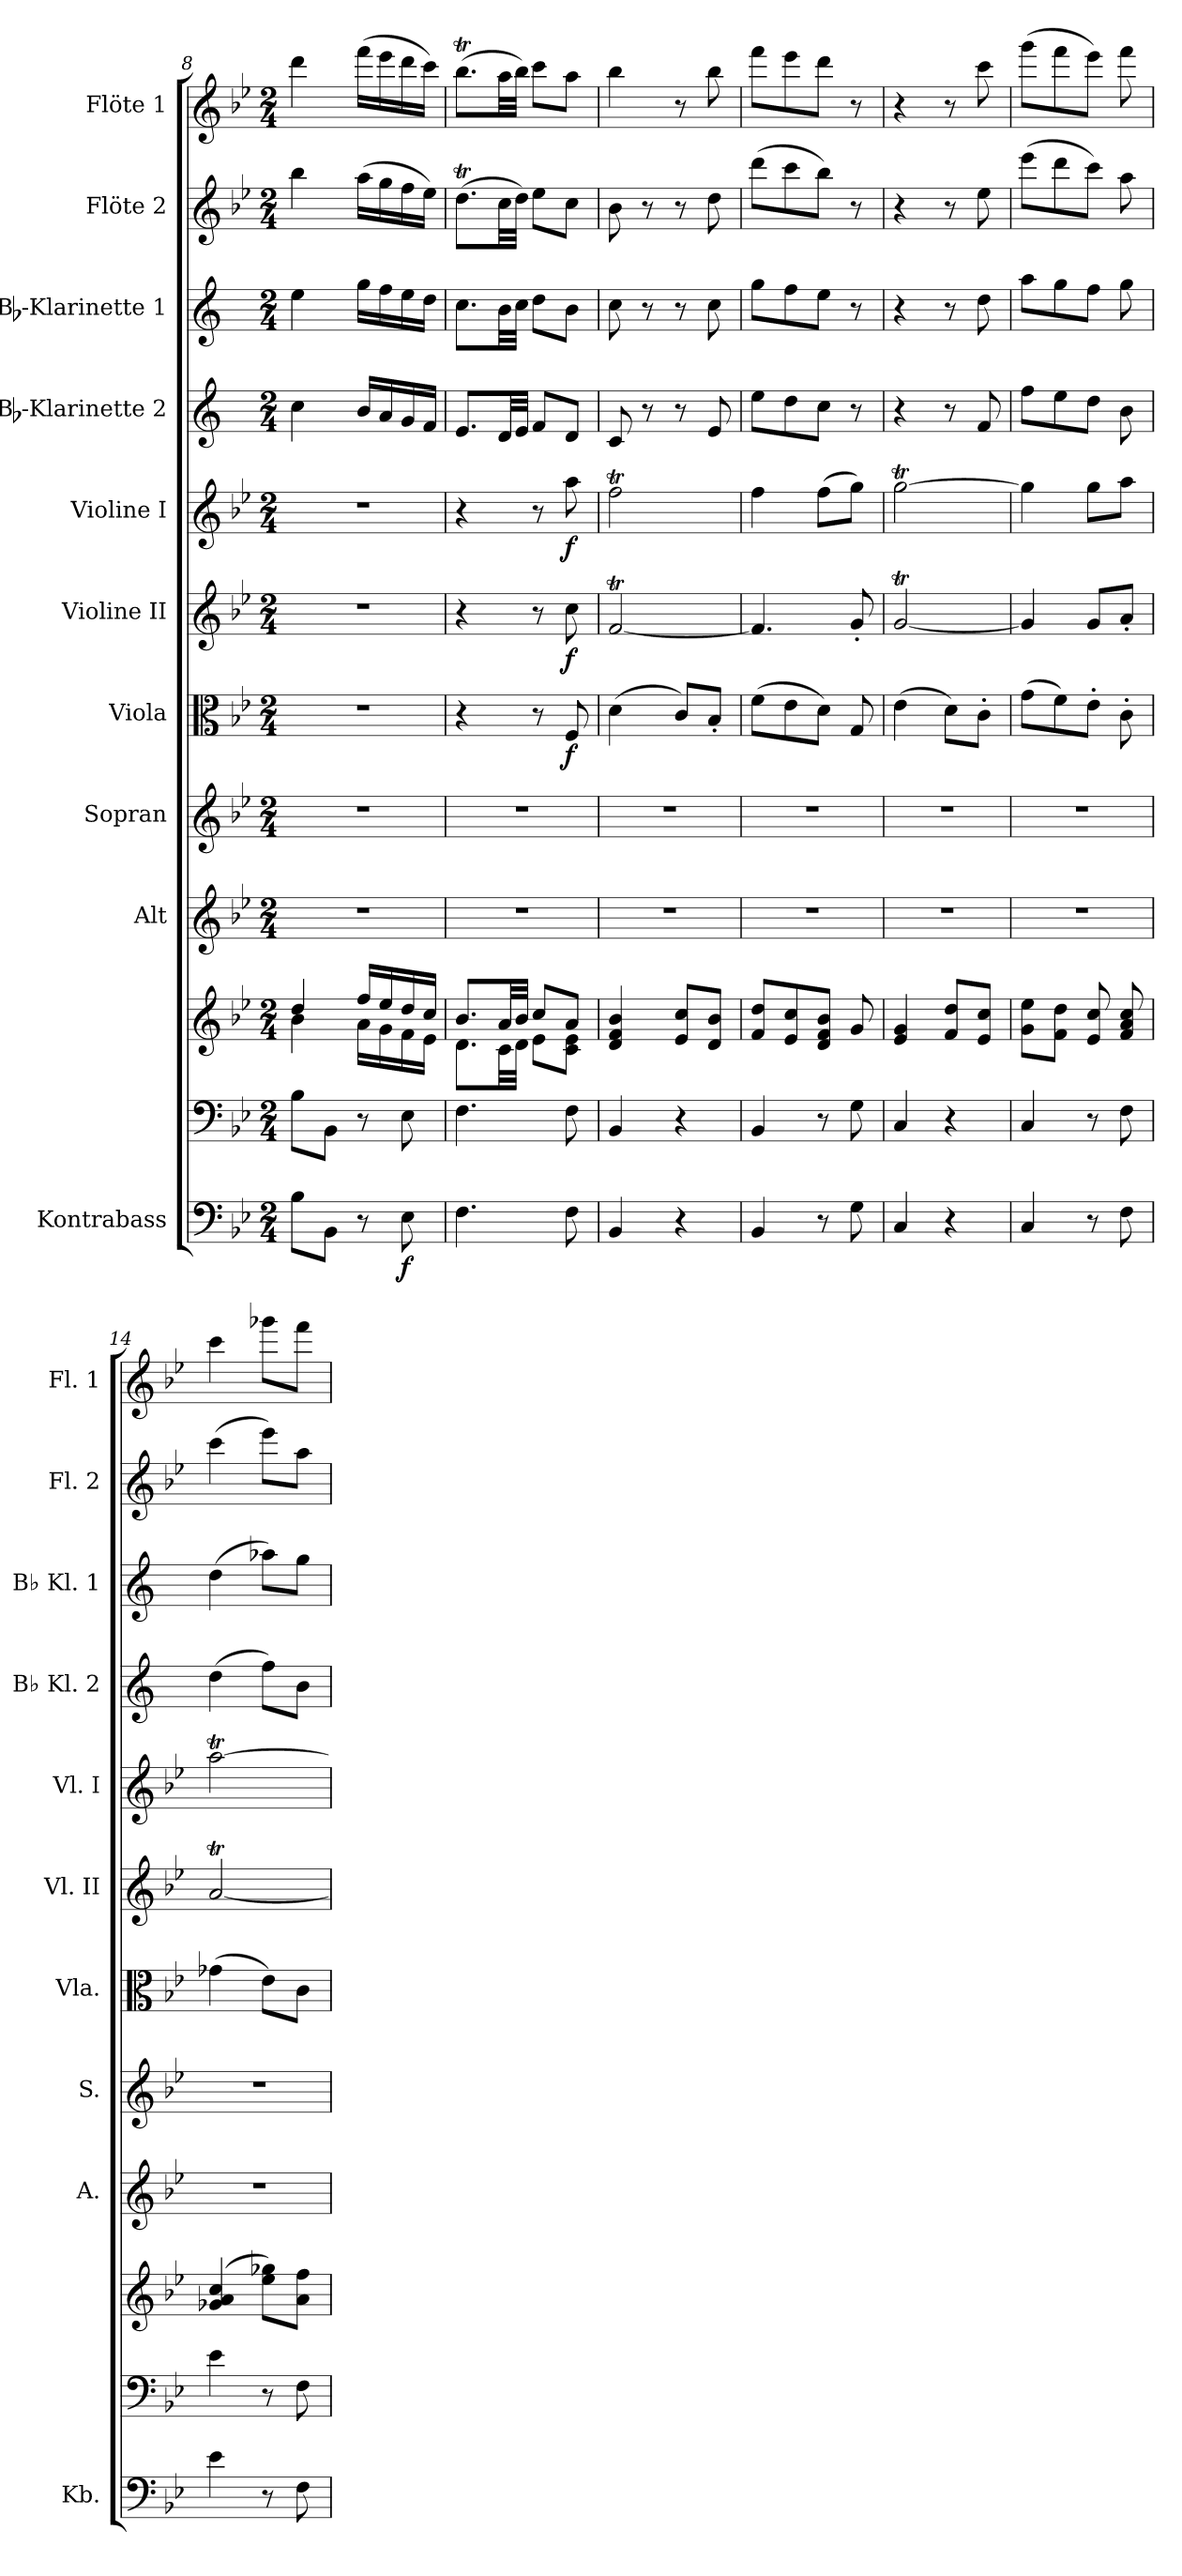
**kern	**dynam	**kern	**kern	**kern	**kern	**kern	**dynam	**kern	**dynam	**kern	**dynam	**kern	**kern	**kern	**kern
*part11	*part11	*part10	*part10	*part9	*part8	*part7	*part7	*part6	*part6	*part5	*part5	*part4	*part3	*part2	*part1
*staff12	*staff12	*staff11	*staff10	*staff9	*staff8	*staff7	*staff7	*staff6	*staff6	*staff5	*staff5	*staff4	*staff3	*staff2	*staff1
*I"Kontrabass	*	*	*	*I"Alt	*I"Sopran	*I"Viola	*	*I"Violine II	*	*I"Violine I	*	*I"Bb-Klarinette 2	*I"Bb-Klarinette 1	*I"Flöte 2	*I"Flöte 1
*I'Kb.	*	*	*	*I'A.	*I'S.	*I'Vla.	*	*I'Vl. II	*	*I'Vl. I	*	*I'Bb Kl. 2	*I'Bb Kl. 1	*I'Fl. 2	*I'Fl. 1
*clefF4	*	*clefF4	*clefG2	*clefG2	*clefG2	*clefC3	*	*clefG2	*	*clefG2	*	*clefG2	*clefG2	*clefG2	*clefG2
*ITrd7c12	*	*	*	*	*	*	*	*	*	*	*	*ITrd1c2	*ITrd1c2	*	*
*k[b-e-]	*	*k[b-e-]	*k[b-e-]	*k[b-e-]	*k[b-e-]	*k[b-e-]	*	*k[b-e-]	*	*k[b-e-]	*	*k[b-e-]	*k[b-e-]	*k[b-e-]	*k[b-e-]
*B-:	*	*B-:	*B-:	*B-:	*B-:	*B-:	*	*B-:	*	*B-:	*	*B-:	*B-:	*B-:	*B-:
*M2/4	*	*M2/4	*M2/4	*M2/4	*M2/4	*M2/4	*	*M2/4	*	*M2/4	*	*M2/4	*M2/4	*M2/4	*M2/4
=8	=8	=8	=8	=8	=8	=8	=8	=8	=8	=8	=8	=8	=8	=8	=8
*	*	*	*^	*	*	*	*	*	*	*	*	*	*	*	*
8BB-\L	.	8B-\L	4dd/	4b-\	2r	2r	2r	.	2r	.	2r	.	4b-\	4dd\	4bb-\	4ddd\
8BBB-\J	.	8BB-\J	.	.	.	.	.	.	.	.	.	.	.	.	.	.
8r	.	8r	16ff/LL	16a\LL	.	.	.	.	.	.	.	.	16a/LL	16ff\LL	(>16aa\LL	(>16fff\LL
.	.	.	16ee-/	16g\	.	.	.	.	.	.	.	.	16g/	16ee-\	16gg\	16eee-\
!	!LO:DY:b	!	!	!	!	!	!	!	!	!	!	!	!	!	!	!
8EE-\	f	8E-\	16dd/	16f\	.	.	.	.	.	.	.	.	16f/	16dd\	16ff\	16ddd\
.	.	.	16cc/JJ	16e-\JJ	.	.	.	.	.	.	.	.	16e-/JJ	16cc\JJ	16ee-\JJ)	16ccc\JJ)
=9	=9	=9	=9	=9	=9	=9	=9	=9	=9	=9	=9	=9	=9	=9	=9	=9
4.FF\	.	4.F\	8.b-/L	8.d\L	2r	2r	4r	.	4r	.	4r	.	8.d/L	8.b-\L	(>8.ddt\L	(>8.bb-T\L
.	.	.	32a/LL	32c\LL	.	.	.	.	.	.	.	.	32c/LL	32a\LL	32cc\LL	32aa\LL
.	.	.	32b-/JJJ	32d\JJJ	.	.	.	.	.	.	.	.	32d/JJJ	32b-\JJJ	32dd\JJJ)	32bb-\JJJ)
.	.	.	8cc/L	8e-\L	.	.	8r	.	8r	.	8r	.	8e-/L	8cc\L	8ee-\L	8ccc\L
!	!	!	!	!	!	!	!	!LO:DY:b	!	!LO:DY:b	!	!LO:DY:b	!	!	!	!
8FF\	.	8F\	8a/J	8c\ 8e-\J	.	.	8F/	f	8cc\	f	8aa\	f	8c/J	8a\J	8cc\J	8aa\J
*	*	*	*v	*v	*	*	*	*	*	*	*	*	*	*	*	*
!!LO:PB:g=z
=10	=10	=10	=10	=10	=10	=10	=10	=10	=10	=10	=10	=10	=10	=10	=10
4BBB-/	.	4BB-/	4d/ 4f/ 4b-/	2r	2r	(>4d\	.	[2fT/	.	2ffT\	.	8B-/	8b-\	8b-\	4bb-\
.	.	.	.	.	.	.	.	.	.	.	.	8r	8r	8r	.
4r	.	4r	8e-/ 8cc/L	.	.	8c/L)	.	.	.	.	.	8r	8r	8r	8r
.	.	.	8d/ 8b-/J	.	.	8B-'</J	.	.	.	.	.	8d/	8b-\	8dd\	8bb-\
=11	=11	=11	=11	=11	=11	=11	=11	=11	=11	=11	=11	=11	=11	=11	=11
4BBB-/	.	4BB-/	8f/ 8dd/L	2r	2r	(>8f\L	.	4.f/]	.	4ff\	.	8dd\L	8ff\L	(>8ddd\L	8fff\L
.	.	.	8e-/ 8cc/	.	.	8e-\	.	.	.	.	.	8cc\	8ee-\	8ccc\	8eee-\
8r	.	8r	8d/ 8f/ 8b-/J	.	.	8d\J)	.	.	.	(>8ff\L	.	8b-\J	8dd\J	8bb-\J)	8ddd\J
8GG\	.	8G\	8g/	.	.	8G/	.	8g'</	.	8gg\J)	.	8r	8r	8r	8r
=12	=12	=12	=12	=12	=12	=12	=12	=12	=12	=12	=12	=12	=12	=12	=12
4CC/	.	4C/	4e-/ 4g/	2r	2r	(>4e-\	.	[2gT/	.	[2ggT\	.	4r	4r	4r	4r
4r	.	4r	8f/ 8dd/L	.	.	8d\L)	.	.	.	.	.	8r	8r	8r	8r
.	.	.	8e-/ 8cc/J	.	.	8c'>\J	.	.	.	.	.	8e-/	8cc\	8ee-\	8ccc\
=13	=13	=13	=13	=13	=13	=13	=13	=13	=13	=13	=13	=13	=13	=13	=13
4CC/	.	4C/	8g\ 8ee-\L	2r	2r	(>8g\L	.	4g/]	.	4gg\]	.	8ee-\L	8gg\L	(>8eee-\L	(>8ggg\L
.	.	.	8f\ 8dd\J	.	.	8f\)	.	.	.	.	.	8dd\	8ff\	8ddd\	8fff\
8r	.	8r	8e-/ 8cc/	.	.	8e-'>\J	.	8g/L	.	8gg\L	.	8cc\J	8ee-\J	8ccc\J)	8eee-\J)
8FF\	.	8F\	8f/ 8a/ 8cc/	.	.	8c'>\	.	8a'</J	.	8aa\J	.	8a\	8ff\	8aa\	8fff\
=14	=14	=14	=14	=14	=14	=14	=14	=14	=14	=14	=14	=14	=14	=14	=14
4E-\	.	4e-\	(4g-X/ 4a/ 4cc/	2r	2r	(>4g-X\	.	[2at/	.	[2aat\	.	(>4cc\	(>4cc\	(>4ccc\	4ccc\
8r	.	8r	8ee-\ 8gg-X\L)	.	.	8e-\L)	.	.	.	.	.	8ee-\L)	8gg-X\L)	8eee-\L)	8ggg-X\L
8FF\	.	8F\	8a\ 8ff\J	.	.	8c\J	.	.	.	.	.	8a\J	8ff\J	8aa\J	8fff\J
=	=	=	=	=	=	=	=	=	=	=	=	=	=	=	=
*-	*-	*-	*-	*-	*-	*-	*-	*-	*-	*-	*-	*-	*-	*-	*-
